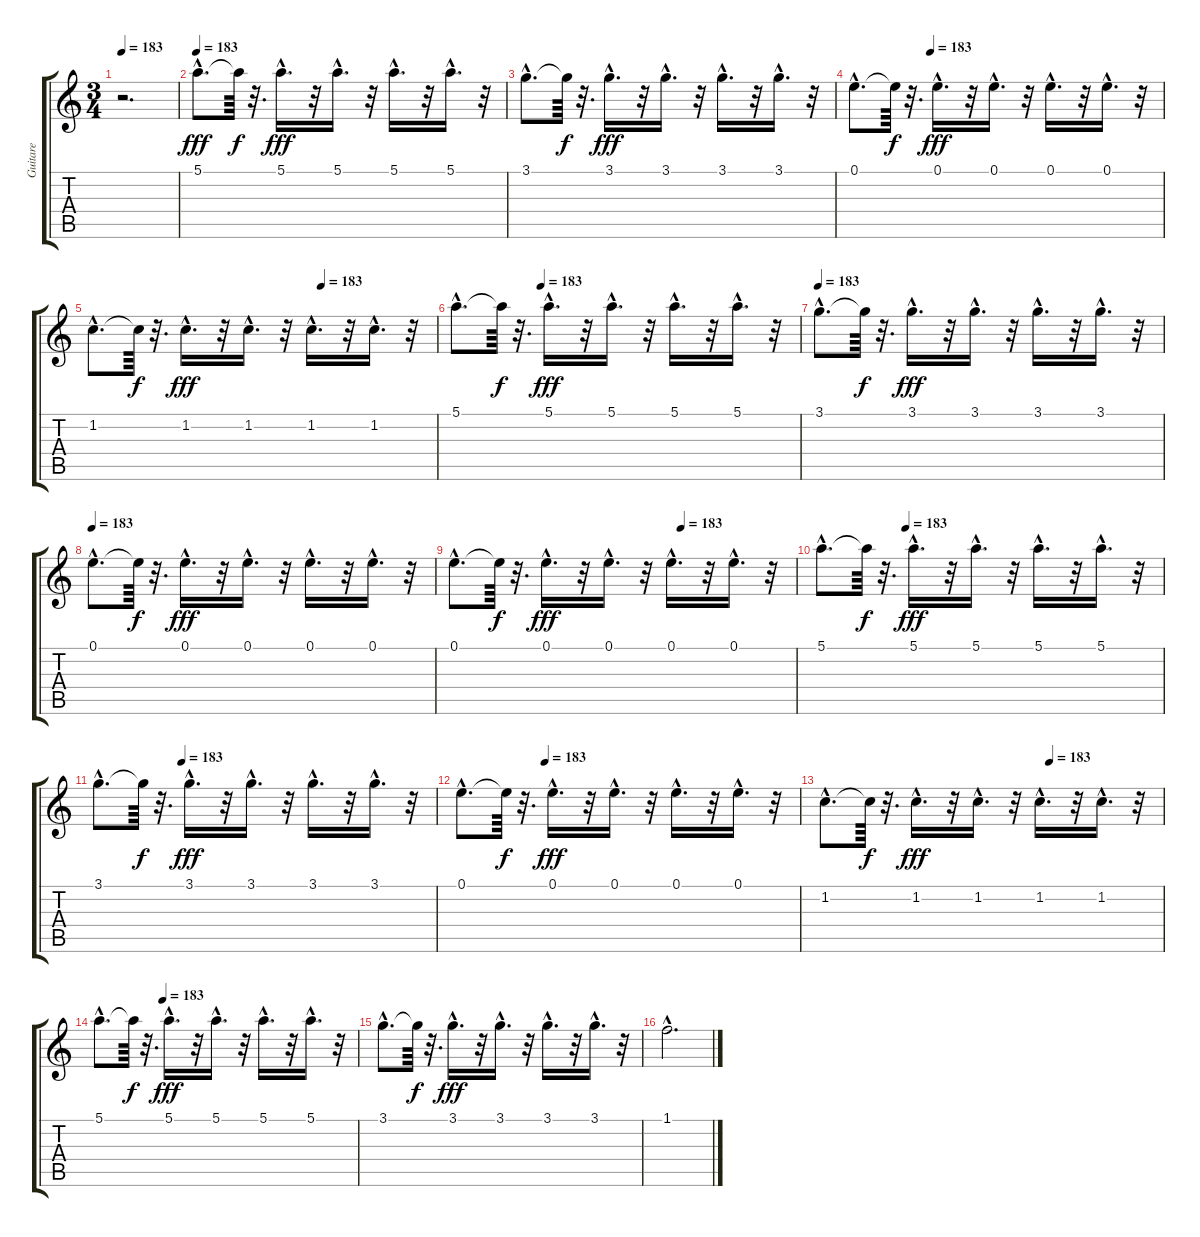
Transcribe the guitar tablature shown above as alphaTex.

\track ("Guitare " "Guitare ") {instrument acousticguitarnylon}
\staff {score tabs}
\tuning (E4 B3 G3 D3 A2 E2) {hide}
\ts (3 4)
\tempo 183
\clef g2
\ks c
r.2{d dy fff} |
\tempo 183
5.1{hac}.8{d} 5.1{t}.64{dy f} r.32{d} 5.1{hac}.16{d dy fff} r.32 5.1{hac}.16{d} r.32 5.1{hac}.16{d} r.32 5.1{hac}.16{d} r.32 |
3.1{hac}.8{d} 3.1{t}.64{dy f} r.32{d} 3.1{hac}.16{d dy fff} r.32 3.1{hac}.16{d} r.32 3.1{hac}.16{d} r.32 3.1{hac}.16{d} r.32 |
\tempo (183 0.25)
0.1{hac}.8{d} 0.1{t}.64{dy f} r.32{d} 0.1{hac}.16{d dy fff} r.32 0.1{hac}.16{d} r.32 0.1{hac}.16{d} r.32 0.1{hac}.16{d} r.32 |
\tempo (183 0.6666666666666666)
1.2{hac}.8{d} 1.2{t}.64{dy f} r.32{d} 1.2{hac}.16{d dy fff} r.32 1.2{hac}.16{d} r.32 1.2{hac}.16{d} r.32 1.2{hac}.16{d} r.32 |
\tempo (183 0.25)
5.1{hac}.8{d} 5.1{t}.64{dy f} r.32{d} 5.1{hac}.16{d dy fff} r.32 5.1{hac}.16{d} r.32 5.1{hac}.16{d} r.32 5.1{hac}.16{d} r.32 |
\tempo 183
3.1{hac}.8{d} 3.1{t}.64{dy f} r.32{d} 3.1{hac}.16{d dy fff} r.32 3.1{hac}.16{d} r.32 3.1{hac}.16{d} r.32 3.1{hac}.16{d} r.32 |
\tempo 183
0.1{hac}.8{d} 0.1{t}.64{dy f} r.32{d} 0.1{hac}.16{d dy fff} r.32 0.1{hac}.16{d} r.32 0.1{hac}.16{d} r.32 0.1{hac}.16{d} r.32 |
\tempo (183 0.6666666666666666)
0.1{hac}.8{d} 0.1{t}.64{dy f} r.32{d} 0.1{hac}.16{d dy fff} r.32 0.1{hac}.16{d} r.32 0.1{hac}.16{d} r.32 0.1{hac}.16{d} r.32 |
\tempo (183 0.25)
5.1{hac}.8{d} 5.1{t}.64{dy f} r.32{d} 5.1{hac}.16{d dy fff} r.32 5.1{hac}.16{d} r.32 5.1{hac}.16{d} r.32 5.1{hac}.16{d} r.32 |
\tempo (183 0.25)
3.1{hac}.8{d} 3.1{t}.64{dy f} r.32{d} 3.1{hac}.16{d dy fff} r.32 3.1{hac}.16{d} r.32 3.1{hac}.16{d} r.32 3.1{hac}.16{d} r.32 |
\tempo (183 0.25)
0.1{hac}.8{d} 0.1{t}.64{dy f} r.32{d} 0.1{hac}.16{d dy fff} r.32 0.1{hac}.16{d} r.32 0.1{hac}.16{d} r.32 0.1{hac}.16{d} r.32 |
\tempo (183 0.6666666666666666)
1.2{hac}.8{d} 1.2{t}.64{dy f} r.32{d} 1.2{hac}.16{d dy fff} r.32 1.2{hac}.16{d} r.32 1.2{hac}.16{d} r.32 1.2{hac}.16{d} r.32 |
\tempo (183 0.25)
5.1{hac}.8{d} 5.1{t}.64{dy f} r.32{d} 5.1{hac}.16{d dy fff} r.32 5.1{hac}.16{d} r.32 5.1{hac}.16{d} r.32 5.1{hac}.16{d} r.32 |
3.1{hac}.8{d} 3.1{t}.64{dy f} r.32{d} 3.1{hac}.16{d dy fff} r.32 3.1{hac}.16{d} r.32 3.1{hac}.16{d} r.32 3.1{hac}.16{d} r.32 |
1.1{hac}.2{d}
